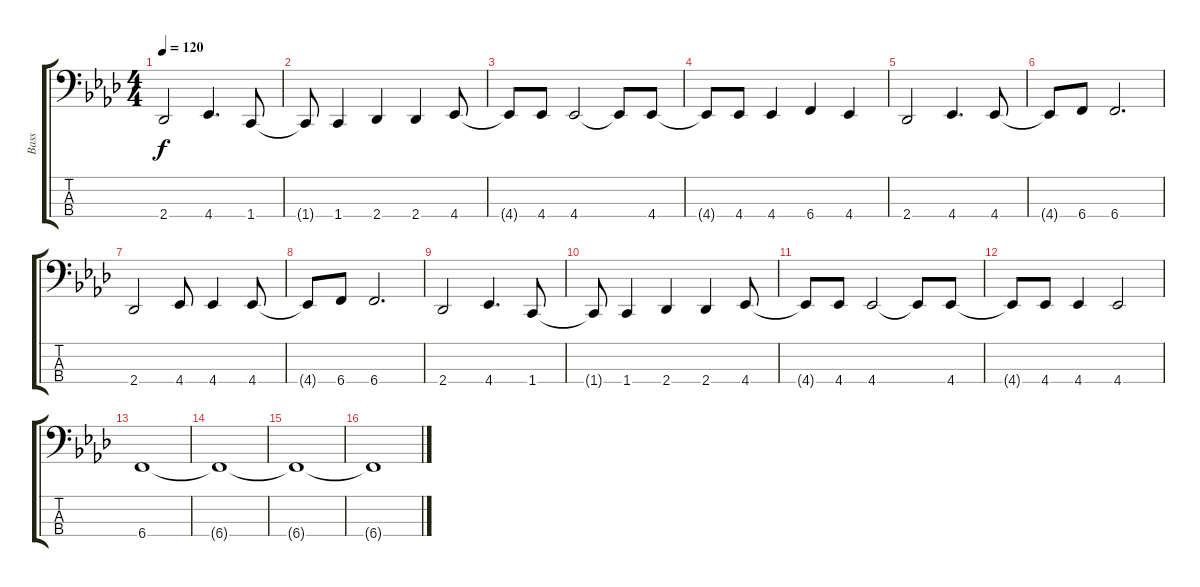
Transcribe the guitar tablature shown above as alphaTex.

\track ("Bass" "Bass") {instrument electricbassfinger}
\staff {score tabs}
\tuning (D2 A1 E1 B0) {hide}
\ts (4 4)
\tempo 120
\clef f4
\ks ab
2.4.2{dy f} 4.4.4{d} 1.4.8 |
1.4{t}.8 1.4.4 2.4.4 2.4.4 4.4.8 |
4.4{t}.8 4.4.8 4.4.2 4.4{t}.8 4.4.8 |
4.4{t}.8 4.4.8 4.4.4 6.4.4 4.4.4 |
2.4.2 4.4.4{d} 4.4.8 |
4.4{t}.8 6.4.8 6.4.2{d} |
2.4.2 4.4.8 4.4.4 4.4.8 |
4.4{t}.8 6.4.8 6.4.2{d} |
2.4.2 4.4.4{d} 1.4.8 |
1.4{t}.8 1.4.4 2.4.4 2.4.4 4.4.8 |
4.4{t}.8 4.4.8 4.4.2 4.4{t}.8 4.4.8 |
4.4{t}.8 4.4.8 4.4.4 4.4.2 |
6.4.1 |
6.4{t}.1 |
6.4{t}.1 |
6.4{t}.1
